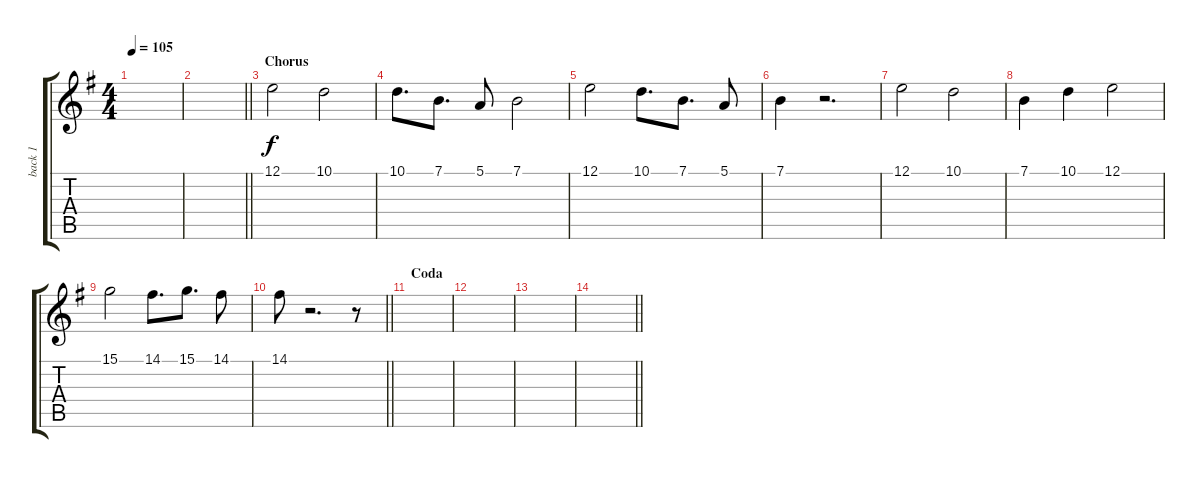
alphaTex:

\track ("back 1" "back 1") {instrument musicbox}
\staff {score tabs}
\tuning (E4 B3 G3 D3 A2 E2) {hide}
\ts (4 4)
\tempo 105
\clef g2
\ks eminor
|
\barLineRight lightlight
|
\section ("" "Chorus")
12.1.2 10.1.2 |
10.1.8{d} 7.1.8{d} 5.1.8 7.1.2 |
12.1.2 10.1.8{d} 7.1.8{d} 5.1.8 |
7.1.4 r.2{d} |
12.1.2 10.1.2 |
7.1.4 10.1.4 12.1.2 |
15.1.2 14.1.8{d} 15.1.8{d} 14.1.8 |
\barLineRight lightlight
14.1.8 r.2{d} r.8 |
\section ("" "Coda")
|
|
|
\barLineRight lightlight
